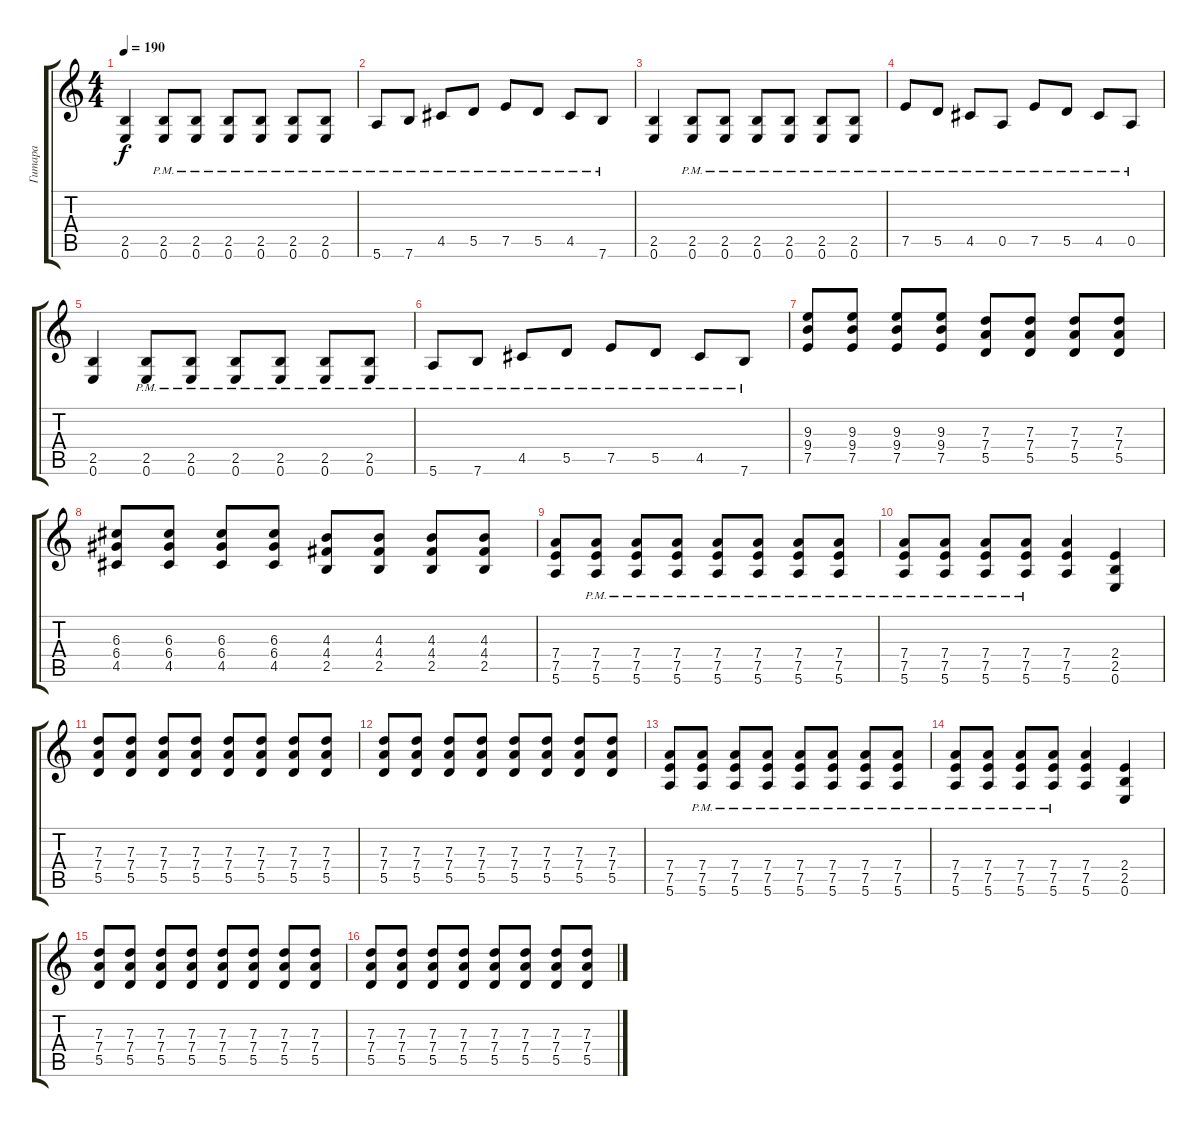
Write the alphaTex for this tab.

\track ("Гитара" "Гитара") {instrument overdrivenguitar}
\staff {score tabs}
\tuning (E4 B3 G3 D3 A2 E2) {hide}
\ts (4 4)
\tempo 190
\clef g2
\ks c
(2.5 0.6).4{dy f} (2.5{pm} 0.6{pm}).8 (2.5{pm} 0.6{pm}).8 (2.5{pm} 0.6{pm}).8 (2.5{pm} 0.6{pm}).8 (2.5{pm} 0.6{pm}).8 (2.5{pm} 0.6{pm}).8 |
5.6{pm}.8 7.6{pm}.8 4.5{pm}.8 5.5{pm}.8 7.5{pm}.8 5.5{pm}.8 4.5{pm}.8 7.6{pm}.8 |
(2.5 0.6).4 (2.5{pm} 0.6{pm}).8 (2.5{pm} 0.6{pm}).8 (2.5{pm} 0.6{pm}).8 (2.5{pm} 0.6{pm}).8 (2.5{pm} 0.6{pm}).8 (2.5{pm} 0.6{pm}).8 |
7.5{pm}.8 5.5{pm}.8 4.5{pm}.8 0.5{pm}.8 7.5{pm}.8 5.5{pm}.8 4.5{pm}.8 0.5{pm}.8 |
(2.5 0.6).4 (2.5{pm} 0.6{pm}).8 (2.5{pm} 0.6{pm}).8 (2.5{pm} 0.6{pm}).8 (2.5{pm} 0.6{pm}).8 (2.5{pm} 0.6{pm}).8 (2.5{pm} 0.6{pm}).8 |
5.6{pm}.8 7.6{pm}.8 4.5{pm}.8 5.5{pm}.8 7.5{pm}.8 5.5{pm}.8 4.5{pm}.8 7.6{pm}.8 |
(9.3 9.4 7.5).8 (9.3 9.4 7.5).8 (9.3 9.4 7.5).8 (9.3 9.4 7.5).8 (7.3 7.4 5.5).8 (7.3 7.4 5.5).8 (7.3 7.4 5.5).8 (7.3 7.4 5.5).8 |
(6.3 6.4 4.5).8 (6.3 6.4 4.5).8 (6.3 6.4 4.5).8 (6.3 6.4 4.5).8 (4.3 4.4 2.5).8 (4.3 4.4 2.5).8 (4.3 4.4 2.5).8 (4.3 4.4 2.5).8 |
(7.4 7.5 5.6).8 (7.4{pm} 7.5{pm} 5.6{pm}).8 (7.4{pm} 7.5{pm} 5.6{pm}).8 (7.4{pm} 7.5{pm} 5.6{pm}).8 (7.4{pm} 7.5{pm} 5.6{pm}).8 (7.4{pm} 7.5{pm} 5.6{pm}).8 (7.4{pm} 7.5{pm} 5.6{pm}).8 (7.4{pm} 7.5{pm} 5.6{pm}).8 |
(7.4{pm} 7.5{pm} 5.6{pm}).8 (7.4{pm} 7.5{pm} 5.6{pm}).8 (7.4{pm} 7.5{pm} 5.6{pm}).8 (7.4{pm} 7.5{pm} 5.6{pm}).8 (7.4 7.5 5.6).4 (2.4 2.5 0.6).4 |
(7.3 7.4 5.5).8 (7.3 7.4 5.5).8 (7.3 7.4 5.5).8 (7.3 7.4 5.5).8 (7.3 7.4 5.5).8 (7.3 7.4 5.5).8 (7.3 7.4 5.5).8 (7.3 7.4 5.5).8 |
(7.3 7.4 5.5).8 (7.3 7.4 5.5).8 (7.3 7.4 5.5).8 (7.3 7.4 5.5).8 (7.3 7.4 5.5).8 (7.3 7.4 5.5).8 (7.3 7.4 5.5).8 (7.3 7.4 5.5).8 |
(7.4 7.5 5.6).8 (7.4{pm} 7.5{pm} 5.6{pm}).8 (7.4{pm} 7.5{pm} 5.6{pm}).8 (7.4{pm} 7.5{pm} 5.6{pm}).8 (7.4{pm} 7.5{pm} 5.6{pm}).8 (7.4{pm} 7.5{pm} 5.6{pm}).8 (7.4{pm} 7.5{pm} 5.6{pm}).8 (7.4{pm} 7.5{pm} 5.6{pm}).8 |
(7.4{pm} 7.5{pm} 5.6{pm}).8 (7.4{pm} 7.5{pm} 5.6{pm}).8 (7.4{pm} 7.5{pm} 5.6{pm}).8 (7.4{pm} 7.5{pm} 5.6{pm}).8 (7.4 7.5 5.6).4 (2.4 2.5 0.6).4 |
(7.3 7.4 5.5).8 (7.3 7.4 5.5).8 (7.3 7.4 5.5).8 (7.3 7.4 5.5).8 (7.3 7.4 5.5).8 (7.3 7.4 5.5).8 (7.3 7.4 5.5).8 (7.3 7.4 5.5).8 |
(7.3 7.4 5.5).8 (7.3 7.4 5.5).8 (7.3 7.4 5.5).8 (7.3 7.4 5.5).8 (7.3 7.4 5.5).8 (7.3 7.4 5.5).8 (7.3 7.4 5.5).8 (7.3 7.4 5.5).8
